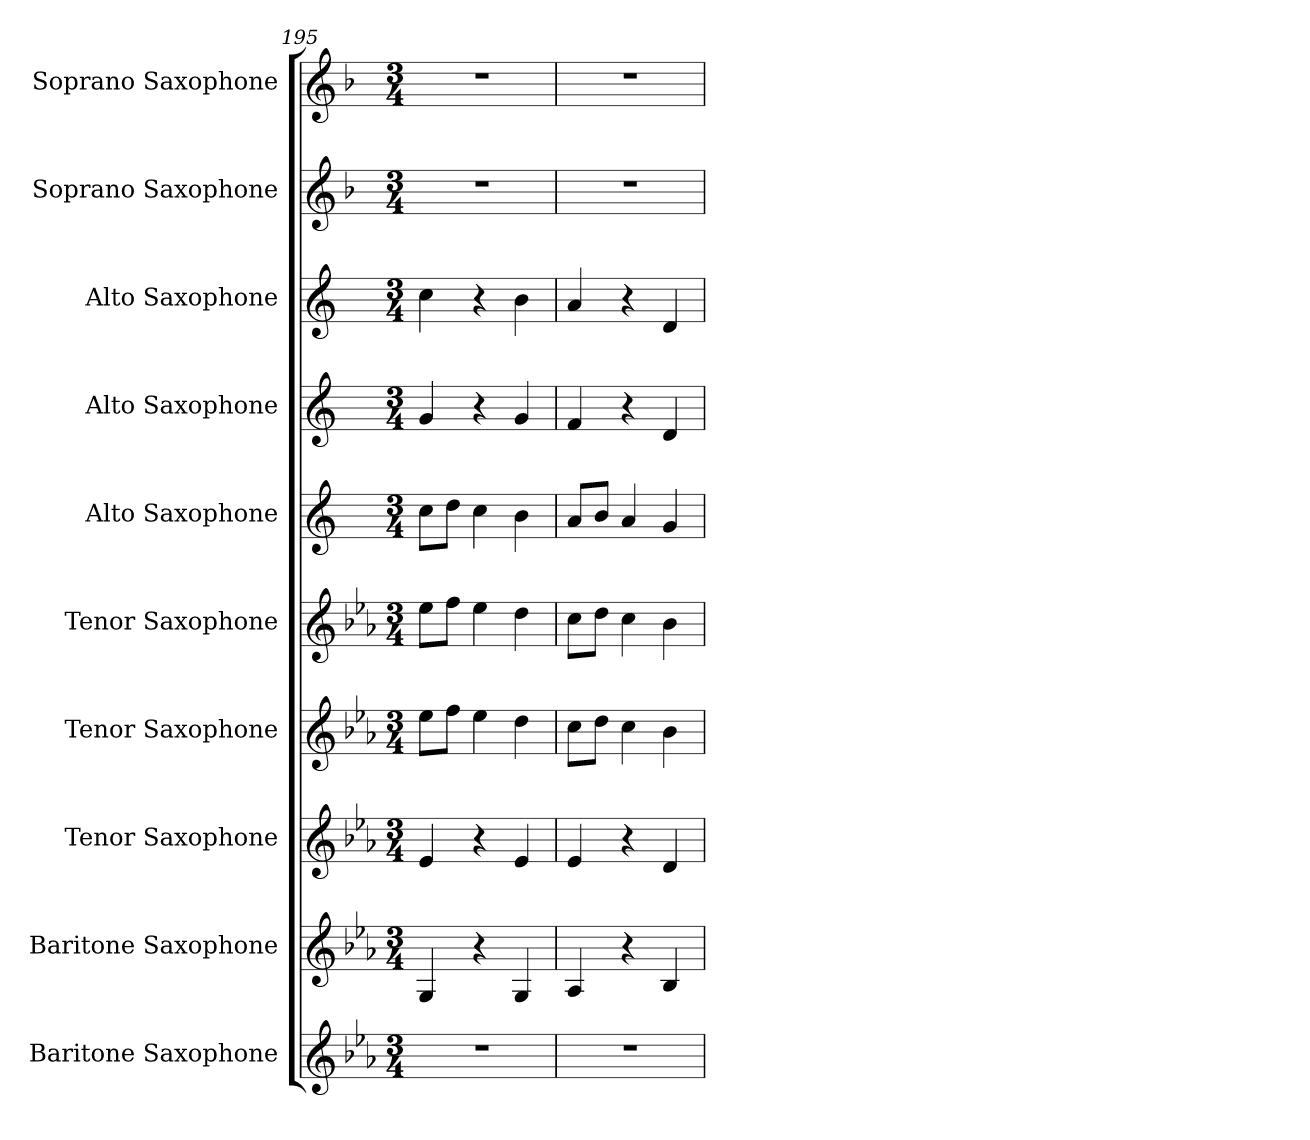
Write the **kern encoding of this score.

**kern	**kern	**kern	**kern	**kern	**kern	**kern	**kern	**kern	**kern
*part10	*part9	*part8	*part7	*part6	*part5	*part4	*part3	*part2	*part1
*staff10	*staff9	*staff8	*staff7	*staff6	*staff5	*staff4	*staff3	*staff2	*staff1
*I"Baritone Saxophone	*I"Baritone Saxophone	*I"Tenor Saxophone	*I"Tenor Saxophone	*I"Tenor Saxophone	*I"Alto Saxophone	*I"Alto Saxophone	*I"Alto Saxophone	*I"Soprano Saxophone	*I"Soprano Saxophone
*I'Bar. Sax.	*I'Bar. Sax.	*I'T. Sax.	*I'T. Sax.	*I'T. Sax.	*I'A. Sax.	*I'A. Sax.	*I'A. Sax.	*I'S. Sax.	*I'S. Sax.
*clefG2	*clefG2	*clefG2	*clefG2	*clefG2	*clefG2	*clefG2	*clefG2	*clefG2	*clefG2
*ITrd12c21	*ITrd12c21	*ITrd8c14	*ITrd8c14	*ITrd8c14	*ITrd5c9	*ITrd5c9	*ITrd5c9	*ITrd1c2	*ITrd1c2
*k[b-e-a-]	*k[b-e-a-]	*k[b-e-a-]	*k[b-e-a-]	*k[b-e-a-]	*k[b-e-a-]	*k[b-e-a-]	*k[b-e-a-]	*k[b-e-a-]	*k[b-e-a-]
*M3/4	*M3/4	*M3/4	*M3/4	*M3/4	*M3/4	*M3/4	*M3/4	*M3/4	*M3/4
=195	=195	=195	=195	=195	=195	=195	=195	=195	=195
2.r	4GG/	4E-/	8e-\L	8e-\L	8e-\L	4B-/	4e-\	2.r	2.r
.	.	.	8f\J	8f\J	8f\J	.	.	.	.
.	4r	4r	4e-\	4e-\	4e-\	4r	4r	.	.
.	4GG/	4E-/	4d\	4d\	4d\	4B-/	4d\	.	.
=196	=196	=196	=196	=196	=196	=196	=196	=196	=196
2.r	4AA-/	4E-/	8c\L	8c\L	8c/L	4A-/	4c/	2.r	2.r
.	.	.	8d\J	8d\J	8d/J	.	.	.	.
.	4r	4r	4c\	4c\	4c/	4r	4r	.	.
.	4BB-/	4D/	4B-\	4B-\	4B-/	4F/	4F/	.	.
=	=	=	=	=	=	=	=	=	=
*-	*-	*-	*-	*-	*-	*-	*-	*-	*-
